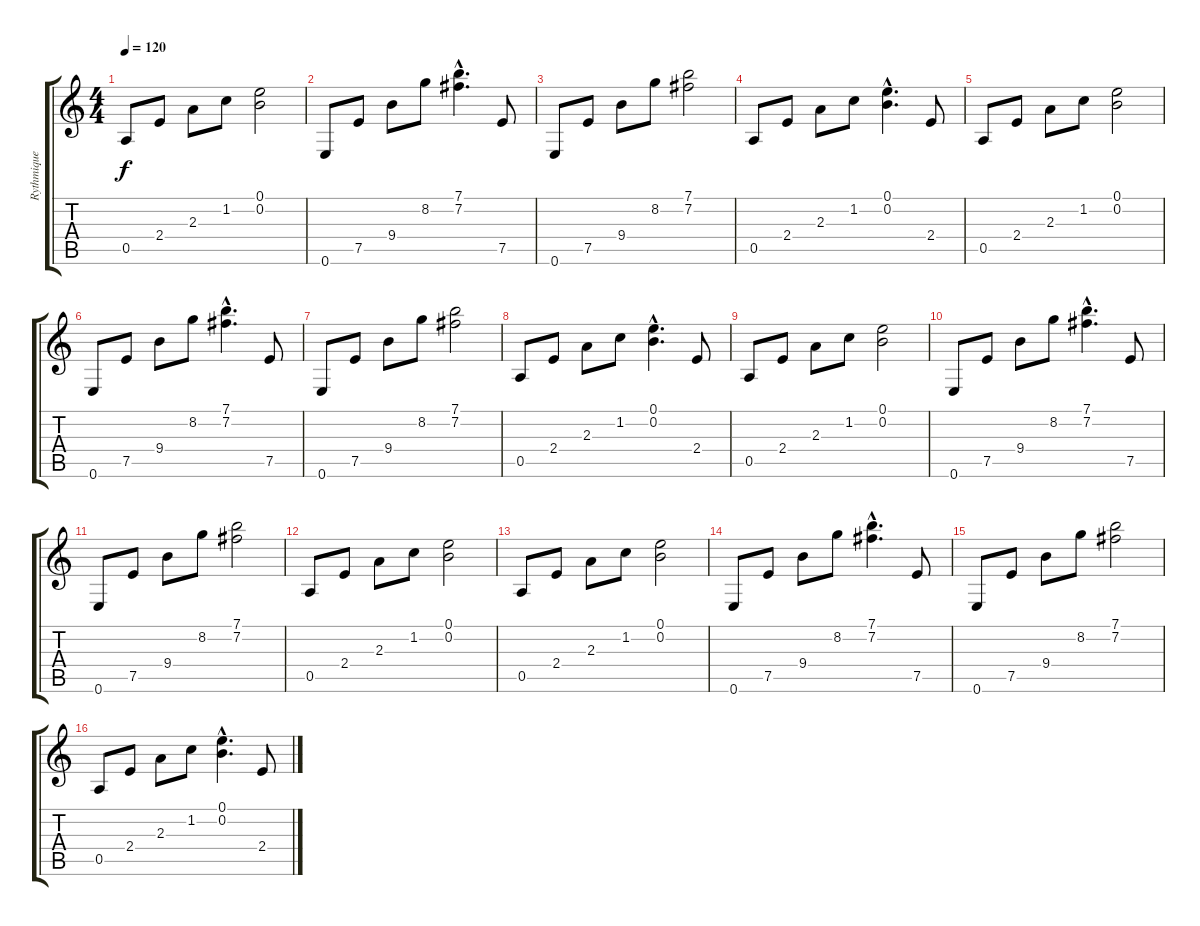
\track ("Rythmique" "Rythmique") {instrument electricguitarclean}
\staff {score tabs}
\tuning (E4 B3 G3 D3 A2 E2) {hide}
\ts (4 4)
\tempo 120
\clef g2
\ks c
0.5.8{dy f} 2.4.8 2.3.8 1.2.8 (0.1 0.2).2 |
0.6.8 7.5.8 9.4.8 8.2.8 (7.1{hac} 7.2{hac}).4{d} 7.5.8 |
0.6.8 7.5.8 9.4.8 8.2.8 (7.1 7.2).2 |
0.5.8 2.4.8 2.3.8 1.2.8 (0.1{hac} 0.2{hac}).4{d} 2.4.8 |
0.5.8 2.4.8 2.3.8 1.2.8 (0.1 0.2).2 |
0.6.8 7.5.8 9.4.8 8.2.8 (7.1{hac} 7.2{hac}).4{d} 7.5.8 |
0.6.8 7.5.8 9.4.8 8.2.8 (7.1 7.2).2 |
0.5.8 2.4.8 2.3.8 1.2.8 (0.1{hac} 0.2{hac}).4{d} 2.4.8 |
0.5.8 2.4.8 2.3.8 1.2.8 (0.1 0.2).2 |
0.6.8 7.5.8 9.4.8 8.2.8 (7.1{hac} 7.2{hac}).4{d} 7.5.8 |
0.6.8 7.5.8 9.4.8 8.2.8 (7.1 7.2).2 |
0.5.8 2.4.8 2.3.8 1.2.8 (0.1 0.2).2 |
\section ("" "")
0.5.8 2.4.8 2.3.8 1.2.8 (0.1 0.2).2 |
0.6.8 7.5.8 9.4.8 8.2.8 (7.1{hac} 7.2{hac}).4{d} 7.5.8 |
\section ("" "")
0.6.8 7.5.8 9.4.8 8.2.8 (7.1 7.2).2 |
0.5.8 2.4.8 2.3.8 1.2.8 (0.1{hac} 0.2{hac}).4{d} 2.4.8
